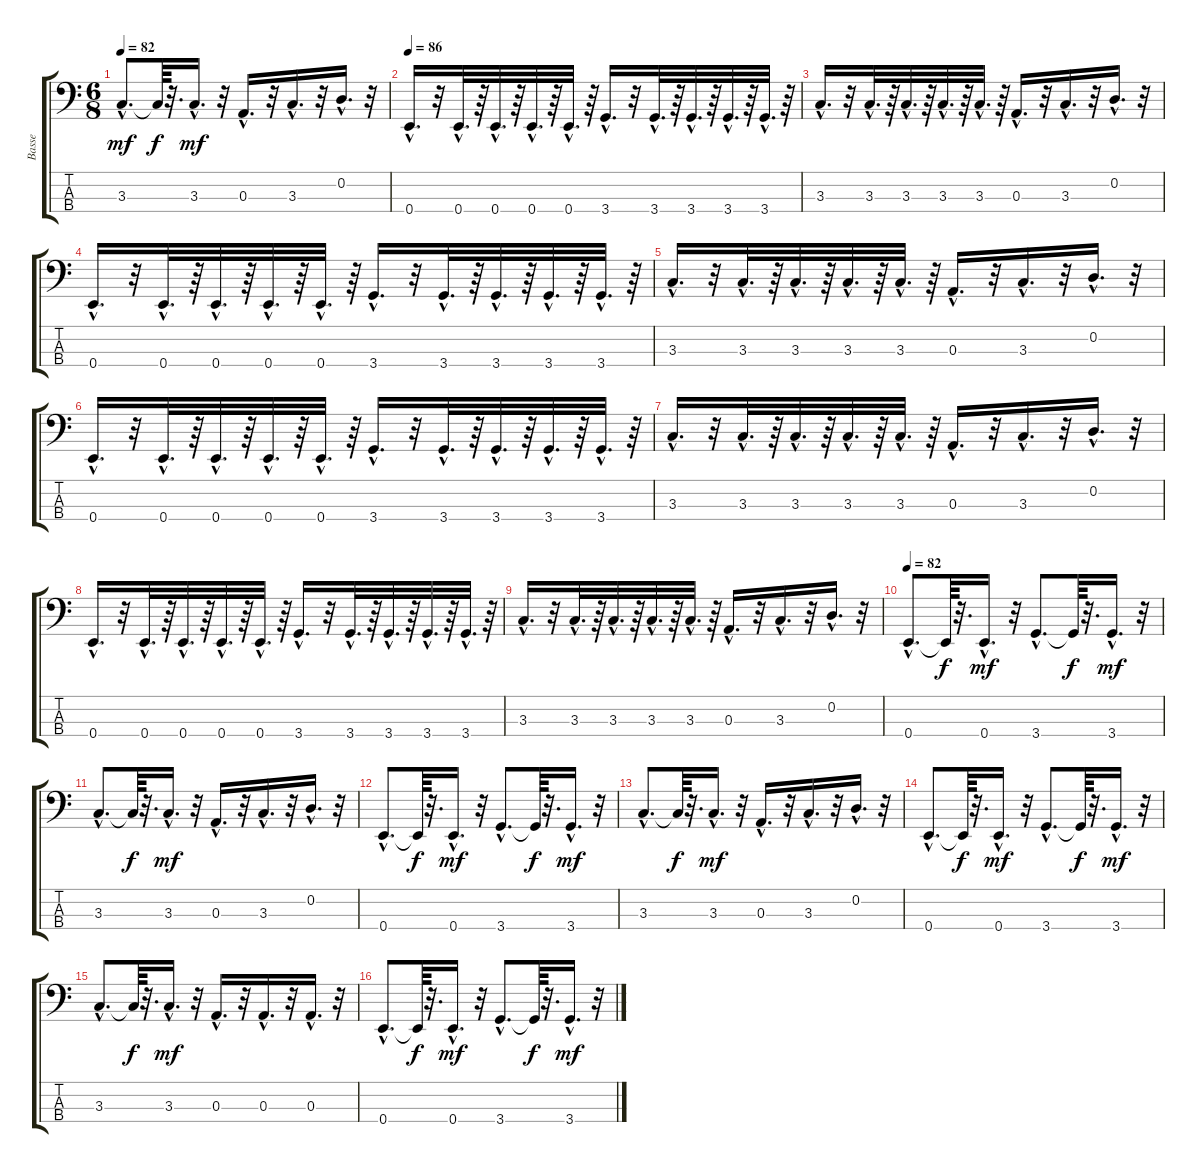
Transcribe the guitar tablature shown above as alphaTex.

\track ("Basse" "Basse") {instrument acousticbass}
\staff {score tabs}
\tuning (G2 D2 A1 E1) {hide}
\ts (6 8)
\tempo 82
\clef f4
\ks c
3.3{hac}.8{d dy mf} 3.3{t}.64{dy f} r.32{d} 3.3{hac}.16{d dy mf} r.32 0.3{hac}.16{d} r.32 3.3{hac}.16{d} r.32 0.2{hac}.16{d} r.32 |
\tempo 86
0.4{hac}.16{d} r.32 0.4{hac}.32{d} r.64 0.4{hac}.32{d} r.64 0.4{hac}.32{d} r.64 0.4{hac}.32{d} r.64 3.4{hac}.16{d} r.32 3.4{hac}.32{d} r.64 3.4{hac}.32{d} r.64 3.4{hac}.32{d} r.64 3.4{hac}.32{d} r.64 |
3.3{hac}.16{d} r.32 3.3{hac}.32{d} r.64 3.3{hac}.32{d} r.64 3.3{hac}.32{d} r.64 3.3{hac}.32{d} r.64 0.3{hac}.16{d} r.32 3.3{hac}.16{d} r.32 0.2{hac}.16{d} r.32 |
0.4{hac}.16{d} r.32 0.4{hac}.32{d} r.64 0.4{hac}.32{d} r.64 0.4{hac}.32{d} r.64 0.4{hac}.32{d} r.64 3.4{hac}.16{d} r.32 3.4{hac}.32{d} r.64 3.4{hac}.32{d} r.64 3.4{hac}.32{d} r.64 3.4{hac}.32{d} r.64 |
3.3{hac}.16{d} r.32 3.3{hac}.32{d} r.64 3.3{hac}.32{d} r.64 3.3{hac}.32{d} r.64 3.3{hac}.32{d} r.64 0.3{hac}.16{d} r.32 3.3{hac}.16{d} r.32 0.2{hac}.16{d} r.32 |
0.4{hac}.16{d} r.32 0.4{hac}.32{d} r.64 0.4{hac}.32{d} r.64 0.4{hac}.32{d} r.64 0.4{hac}.32{d} r.64 3.4{hac}.16{d} r.32 3.4{hac}.32{d} r.64 3.4{hac}.32{d} r.64 3.4{hac}.32{d} r.64 3.4{hac}.32{d} r.64 |
3.3{hac}.16{d} r.32 3.3{hac}.32{d} r.64 3.3{hac}.32{d} r.64 3.3{hac}.32{d} r.64 3.3{hac}.32{d} r.64 0.3{hac}.16{d} r.32 3.3{hac}.16{d} r.32 0.2{hac}.16{d} r.32 |
0.4{hac}.16{d} r.32 0.4{hac}.32{d} r.64 0.4{hac}.32{d} r.64 0.4{hac}.32{d} r.64 0.4{hac}.32{d} r.64 3.4{hac}.16{d} r.32 3.4{hac}.32{d} r.64 3.4{hac}.32{d} r.64 3.4{hac}.32{d} r.64 3.4{hac}.32{d} r.64 |
3.3{hac}.16{d} r.32 3.3{hac}.32{d} r.64 3.3{hac}.32{d} r.64 3.3{hac}.32{d} r.64 3.3{hac}.32{d} r.64 0.3{hac}.16{d} r.32 3.3{hac}.16{d} r.32 0.2{hac}.16{d} r.32 |
\tempo 82
0.4{hac}.8{d} 0.4{t}.64{dy f} r.32{d} 0.4{hac}.16{d dy mf} r.32 3.4{hac}.8{d} 3.4{t}.64{dy f} r.32{d} 3.4{hac}.16{d dy mf} r.32 |
3.3{hac}.8{d} 3.3{t}.64{dy f} r.32{d} 3.3{hac}.16{d dy mf} r.32 0.3{hac}.16{d} r.32 3.3{hac}.16{d} r.32 0.2{hac}.16{d} r.32 |
0.4{hac}.8{d} 0.4{t}.64{dy f} r.32{d} 0.4{hac}.16{d dy mf} r.32 3.4{hac}.8{d} 3.4{t}.64{dy f} r.32{d} 3.4{hac}.16{d dy mf} r.32 |
3.3{hac}.8{d} 3.3{t}.64{dy f} r.32{d} 3.3{hac}.16{d dy mf} r.32 0.3{hac}.16{d} r.32 3.3{hac}.16{d} r.32 0.2{hac}.16{d} r.32 |
0.4{hac}.8{d} 0.4{t}.64{dy f} r.32{d} 0.4{hac}.16{d dy mf} r.32 3.4{hac}.8{d} 3.4{t}.64{dy f} r.32{d} 3.4{hac}.16{d dy mf} r.32 |
3.3{hac}.8{d} 3.3{t}.64{dy f} r.32{d} 3.3{hac}.16{d dy mf} r.32 0.3{hac}.16{d} r.32 0.3{hac}.16{d} r.32 0.3{hac}.16{d} r.32 |
0.4{hac}.8{d} 0.4{t}.64{dy f} r.32{d} 0.4{hac}.16{d dy mf} r.32 3.4{hac}.8{d} 3.4{t}.64{dy f} r.32{d} 3.4{hac}.16{d dy mf} r.32
